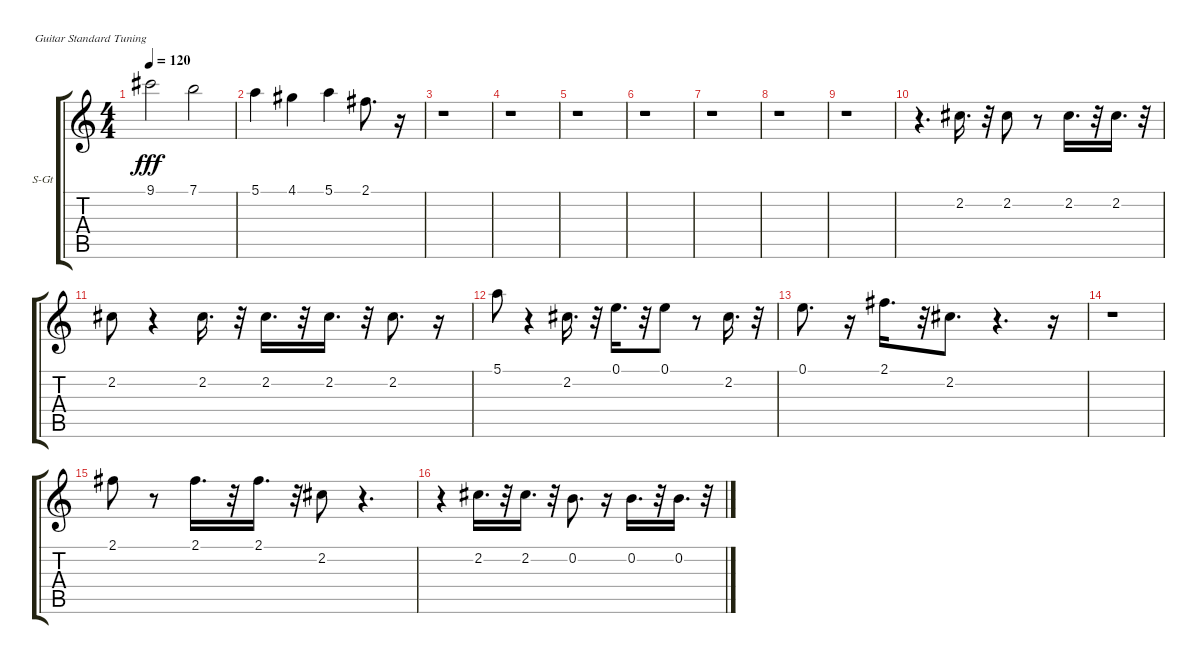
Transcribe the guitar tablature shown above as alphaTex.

\bracketExtendMode groupsimilarinstruments
\firstSystemTrackNameOrientation horizontal
\otherSystemsTrackNameOrientation horizontal
\track ("Вокал" "S-Gt") {instrument flute}
\staff {score tabs}
\tuning (E4 B3 G3 D3 A2 E2)
\displaytranspose 12
\ts (4 4)
\tempo 120
\clef g2
\ks c
9.1.2{dy fff} 7.1.2 |
5.1.4 4.1.4 5.1.4 2.1.8{d} r.16 |
r.1 |
r.1 |
r.1 |
r.1 |
r.1 |
r.1 |
r.1 |
r.4{d} 2.2.16{d} r.32 2.2.8 r.8 2.2.16{d} r.32 2.2.16{d} r.32 |
2.2.8 r.4 2.2.16{d} r.32 2.2.16{d} r.32 2.2.16{d} r.32 2.2.8{d} r.16 |
5.1.8 r.4 2.2.16{d} r.32 0.1.16{d} r.32 0.1.8 r.8 2.2.16{d} r.32 |
0.1.8{d} r.16 2.1.16{d} r.32 2.2.8{d} r.4{d} r.16 |
r.1 |
2.1.8 r.8 2.1.16{d} r.32 2.1.16{d} r.32 2.2.8 r.4{d} |
r.4 2.2.16{d} r.32 2.2.16{d} r.32 0.2.8{d} r.16 0.2.16{d} r.32 0.2.16{d} r.32
